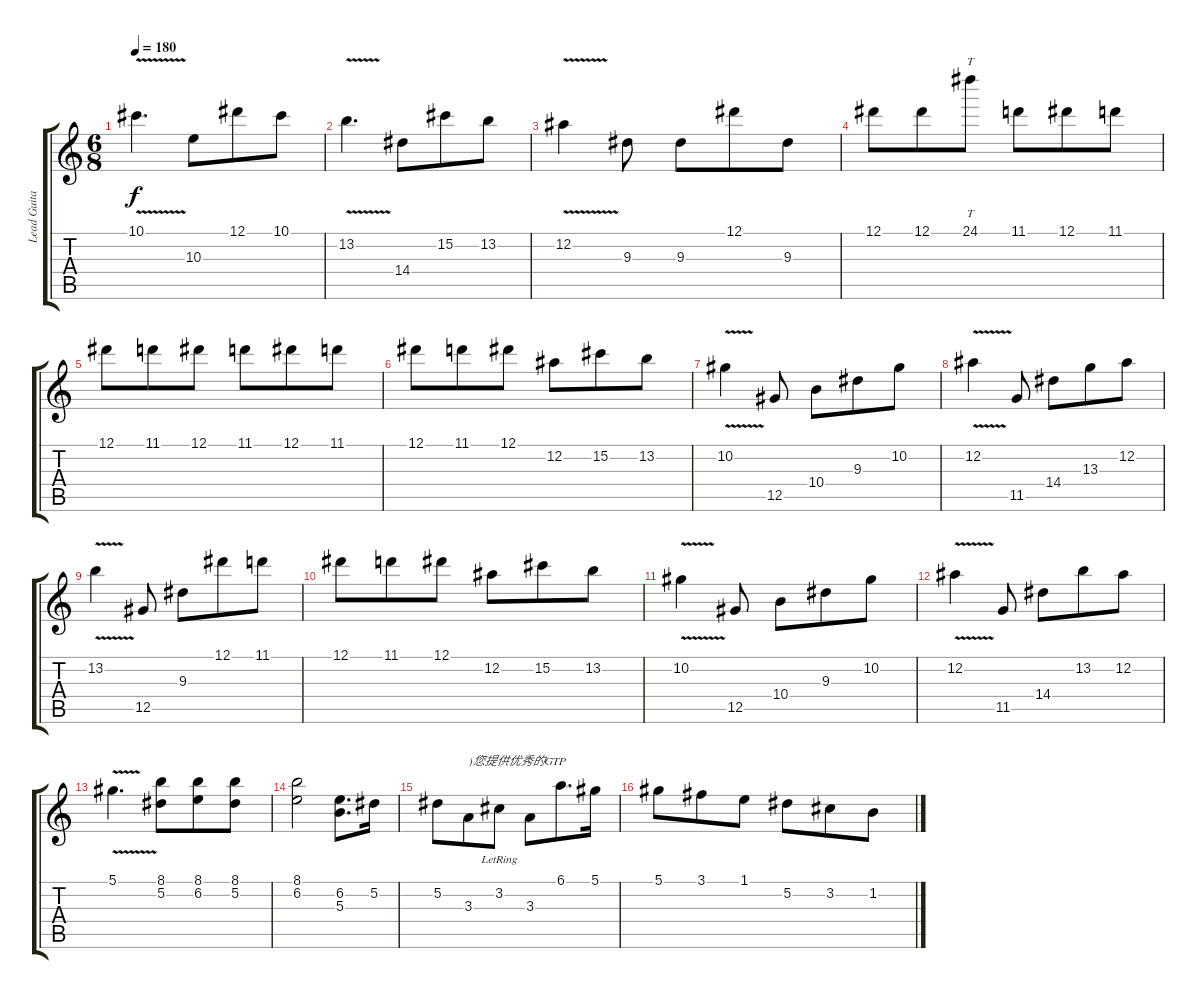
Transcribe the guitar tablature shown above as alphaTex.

\track ("Lead Guitar" "Lead Guita") {instrument distortionguitar}
\staff {score tabs}
\tuning (Eb4 Bb3 Gb3 Db3 Ab2 Eb2) {hide}
\ts (6 8)
\tempo 180
\clef g2
\ks c
10.1{v}.4{d dy f} 10.3.8 12.1.8 10.1.8 |
13.2{v}.4{d} 14.4.8 15.2.8 13.2.8 |
12.2{v}.4 9.3.8 9.3.8 12.1.8 9.3.8 |
12.1.8 12.1.8 24.1.8{tt} 11.1.8 12.1.8 11.1.8 |
12.1.8 11.1.8 12.1.8 11.1.8 12.1.8 11.1.8 |
12.1.8 11.1.8 12.1.8 12.2.8 15.2.8 13.2.8 |
10.2{v}.4 12.5.8 10.4.8 9.3.8 10.2.8 |
12.2{v}.4 11.5.8 14.4.8 13.3.8 12.2.8 |
13.2{v}.4 12.5.8 9.3.8 12.1.8 11.1.8 |
12.1.8 11.1.8 12.1.8 12.2.8 15.2.8 13.2.8 |
10.2{v}.4 12.5.8 10.4.8 9.3.8 10.2.8 |
12.2{v}.4 11.5.8 14.4.8 13.2.8 12.2.8 |
5.1{v}.4{d} (8.1 5.2).8 (8.1 6.2).8 (8.1 5.2).8 |
(8.1 6.2).2 (6.2 5.3).8{d} 5.2.16 |
5.2.8 3.3.8{txt ")您提供优秀的GTP"} 3.2{lr}.8 3.3.8 6.1.8{d} 5.1.16 |
5.1.8 3.1.8 1.1.8 5.2.8 3.2.8 1.2.8
